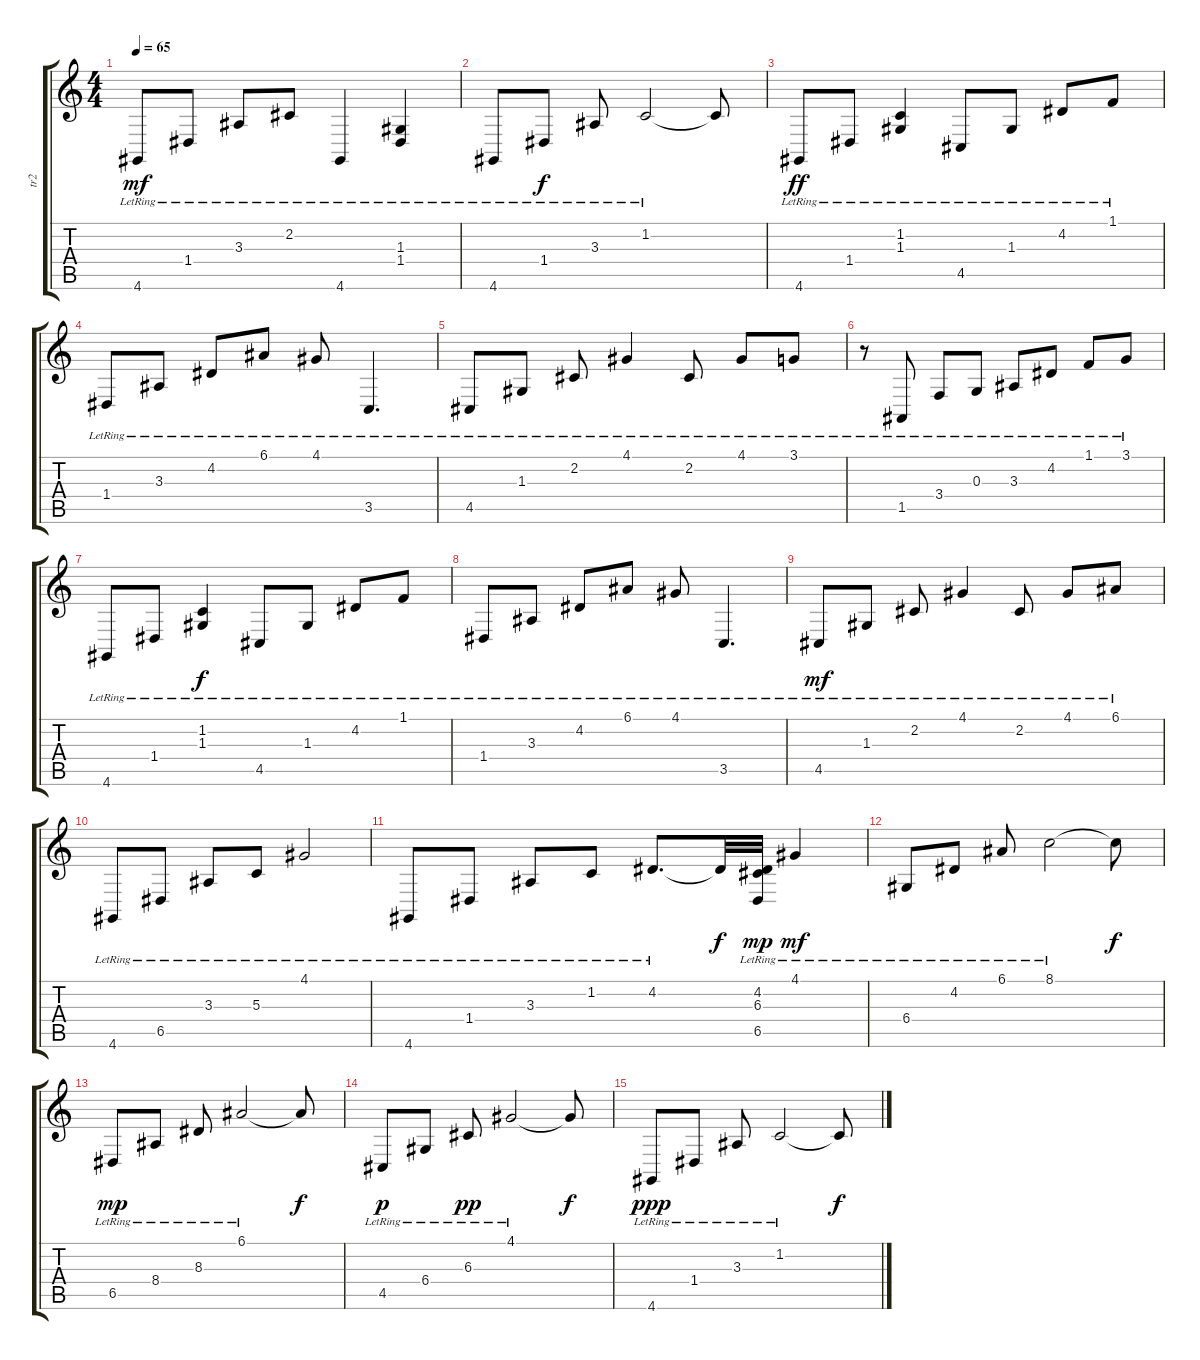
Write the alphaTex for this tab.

\track ("tr2" "tr2") {instrument brightacousticpiano}
\staff {score tabs}
\tuning (E4 B3 G3 D3 A2 E2) {hide}
\ts (4 4)
\tempo 65
\clef g2
\ks c
4.6{lr}.8{dy mf} 1.4{lr}.8 3.3{lr}.8 2.2{lr}.8 4.6{lr}.4 (1.3{lr} 1.4{lr}).4 |
4.6{lr}.8 1.4{lr}.8{dy f} 3.3{lr}.8 1.2{lr}.2 1.2{t}.8 |
4.6{lr}.8{dy ff} 1.4{lr}.8 (1.2{lr} 1.3{lr}).4 4.5{lr}.8 1.3{lr}.8 4.2{lr}.8 1.1{lr}.8 |
1.4{lr}.8 3.3{lr}.8 4.2{lr}.8 6.1{lr}.8 4.1{lr}.8 3.5{lr}.4{d} |
4.5{lr}.8 1.3{lr}.8 2.2{lr}.8 4.1{lr}.4 2.2{lr}.8 4.1{lr}.8 3.1{lr}.8 |
r.8 1.5{lr}.8 3.4{lr}.8 0.3{lr}.8 3.3{lr}.8 4.2{lr}.8 1.1{lr}.8 3.1{lr}.8 |
4.6{lr}.8 1.4{lr}.8 (1.2{lr} 1.3{lr}).4{dy f} 4.5{lr}.8 1.3{lr}.8 4.2{lr}.8 1.1{lr}.8 |
1.4{lr}.8 3.3{lr}.8 4.2{lr}.8 6.1{lr}.8 4.1{lr}.8 3.5{lr}.4{d} |
4.5{lr}.8{dy mf} 1.3{lr}.8 2.2{lr}.8 4.1{lr}.4 2.2{lr}.8 4.1{lr}.8 6.1{lr}.8 |
4.6{lr}.8 6.5{lr}.8 3.3{lr}.8 5.3{lr}.8 4.1{lr}.2 |
4.6{lr}.8 1.4{lr}.8 3.3{lr}.8 1.2{lr}.8 4.2{lr}.8{d} 4.2{t}.32{dy f} (4.2{lr} 6.3{lr} 6.5{lr}).32{dy mp} 4.1{lr}.4{dy mf} |
6.4{lr}.8 4.2{lr}.8 6.1{lr}.8 8.1{lr}.2 8.1{t}.8{dy f} |
6.5{lr}.8{dy mp} 8.4{lr}.8 8.3{lr}.8 6.1{lr}.2 6.1{t}.8{dy f} |
4.5{lr}.8{dy p} 6.4{lr}.8 6.3{lr}.8{dy pp} 4.1{lr}.2 4.1{t}.8{dy f} |
4.6{lr}.8{dy ppp} 1.4{lr}.8 3.3{lr}.8 1.2{lr}.2 1.2{t}.8{dy f}
